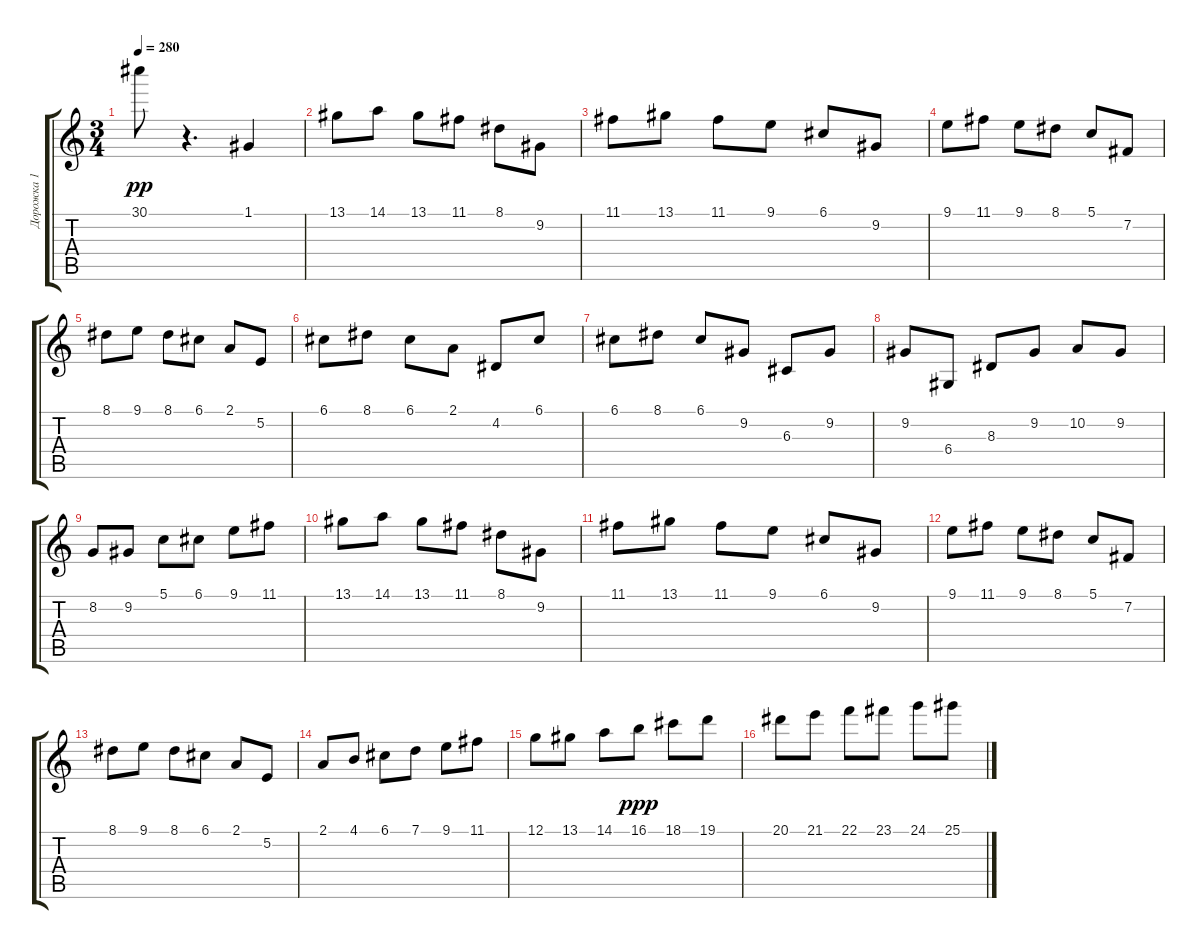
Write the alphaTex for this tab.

\track ("Дорожка 1" "Дорожка 1") {instrument acousticgrandpiano}
\staff {score tabs}
\tuning (G4 B3 G3 D3 A2 E2) {hide}
\ts (3 4)
\tempo 280
\clef g2
\ks c
30.1.8{dy pp} r.4{d} 1.1.4 |
13.1.8 14.1.8 13.1.8 11.1.8 8.1.8 9.2.8 |
11.1.8 13.1.8 11.1.8 9.1.8 6.1.8 9.2.8 |
9.1.8 11.1.8 9.1.8 8.1.8 5.1.8 7.2.8 |
8.1.8 9.1.8 8.1.8 6.1.8 2.1.8 5.2.8 |
6.1.8 8.1.8 6.1.8 2.1.8 4.2.8 6.1.8 |
6.1.8 8.1.8 6.1.8 9.2.8 6.3.8 9.2.8 |
9.2.8 6.4.8 8.3.8 9.2.8 10.2.8 9.2.8 |
8.2.8 9.2.8 5.1.8 6.1.8 9.1.8 11.1.8 |
13.1.8 14.1.8 13.1.8 11.1.8 8.1.8 9.2.8 |
11.1.8 13.1.8 11.1.8 9.1.8 6.1.8 9.2.8 |
9.1.8 11.1.8 9.1.8 8.1.8 5.1.8 7.2.8 |
8.1.8 9.1.8 8.1.8 6.1.8 2.1.8 5.2.8 |
2.1.8 4.1.8 6.1.8 7.1.8 9.1.8 11.1.8 |
12.1.8 13.1.8 14.1.8 16.1.8{dy ppp} 18.1.8 19.1.8 |
20.1.8 21.1.8 22.1.8 23.1.8 24.1.8 25.1.8
